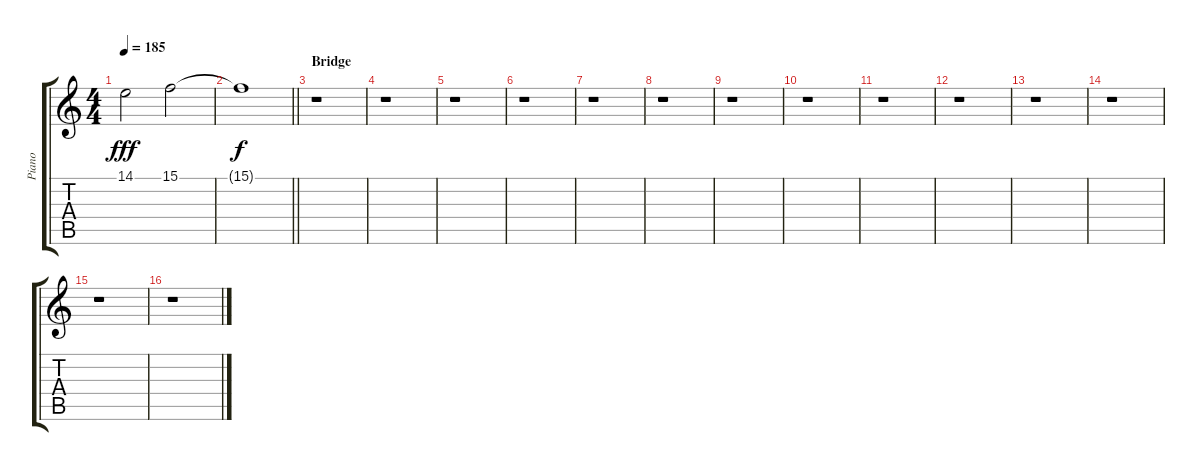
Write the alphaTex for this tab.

\track ("Piano" "Piano") {instrument acousticgrandpiano}
\staff {score tabs}
\tuning (D4 A3 F3 C3 G2 C2) {hide}
\ts (4 4)
\tempo 185
\clef g2
\ks c
14.1.2{dy fff} 15.1.2 |
\barLineRight lightlight
15.1{t}.1{dy f} |
\section ("" "Bridge")
r.1 |
r.1 |
r.1 |
r.1 |
r.1 |
r.1 |
r.1 |
r.1 |
r.1 |
r.1 |
r.1 |
r.1 |
r.1 |
r.1
